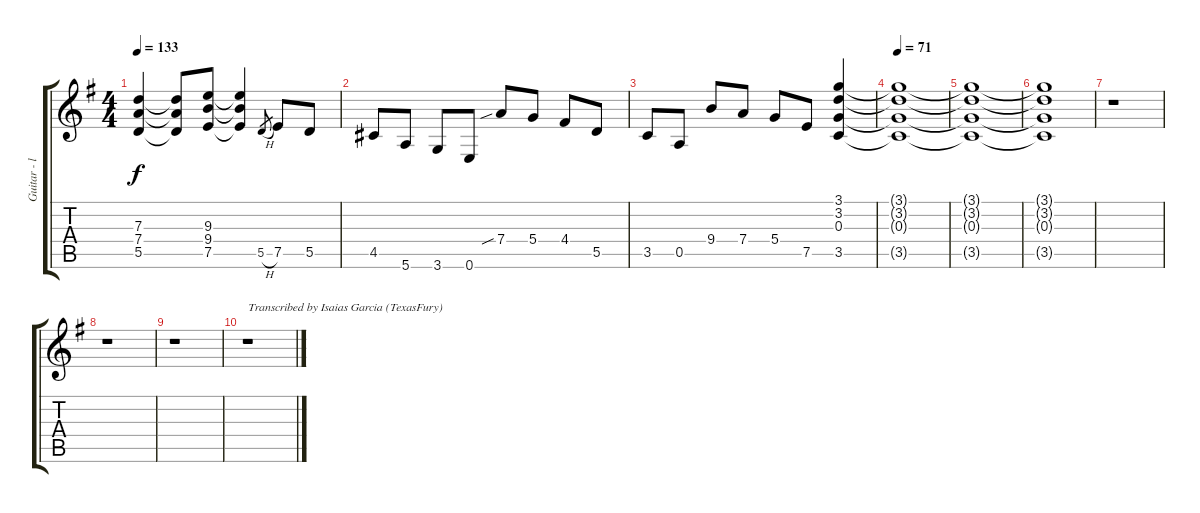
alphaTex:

\track ("Guitar - left" "Guitar - l") {instrument overdrivenguitar}
\staff {score tabs}
\tuning (E4 B3 G3 D3 A2 E2) {hide}
\ts (4 4)
\tempo 133
\clef g2
\ks g
(7.3 7.4 5.5).4{dy f} (7.3{t} 7.4{t} 5.5{t}).8 (9.3 9.4 7.5).8 (9.3{t} 9.4{t} 7.5{t}).4 5.5{h}.8{gr} 7.5.8 5.5.8 |
4.5.8 5.6.8 3.6.8 0.6.8 7.4{sib}.8 5.4.8 4.4.8 5.5.8 |
3.5.8 0.5.8 9.4.8 7.4.8 5.4.8 7.5.8 (3.1 3.2 0.3 3.5).4 |
\tempo 71
(3.1{t} 3.2{t} 0.3{t} 3.5{t}).1 |
(3.1{t} 3.2{t} 0.3{t} 3.5{t}).1 |
(3.1{t} 3.2{t} 0.3{t} 3.5{t}).1 |
r.1 |
r.1 |
r.1 |
\ks eminor
r.1{txt "Transcribed by Isaias Garcia (TexasFury)"}
